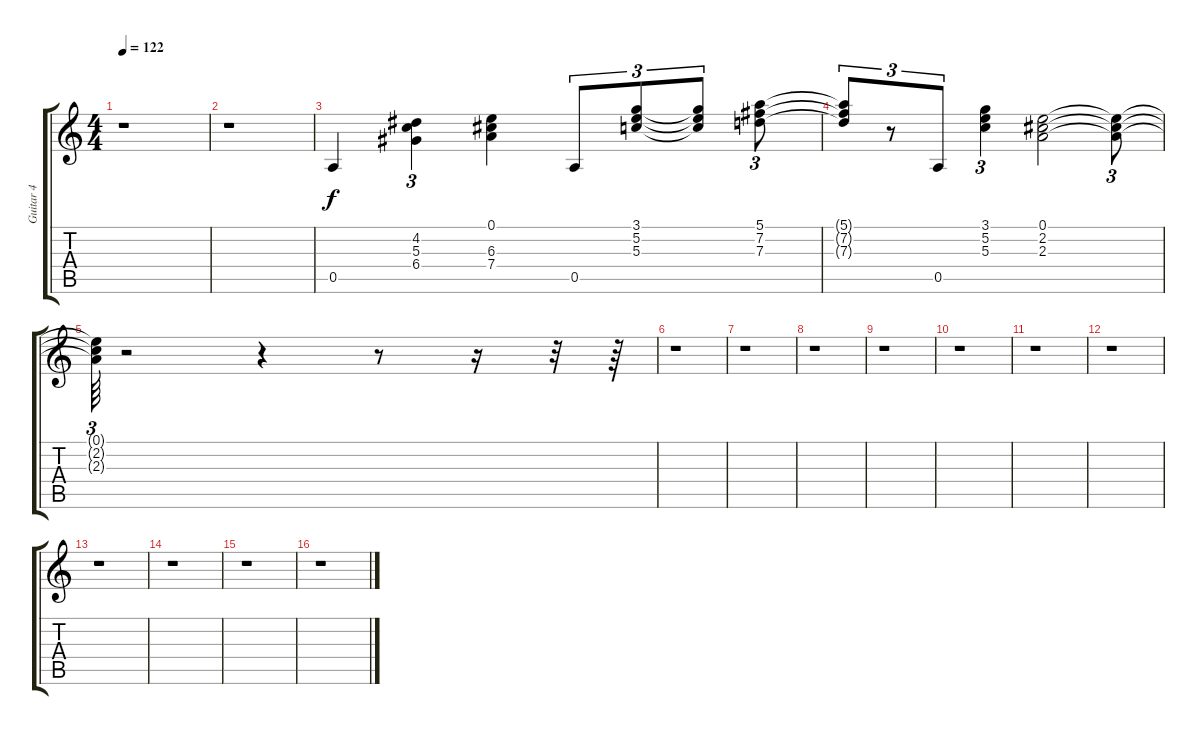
\track ("Guitar 4" "Guitar 4") {instrument distortionguitar}
\staff {score tabs}
\tuning (E4 B3 G3 D3 A2 E2) {hide}
\ts (4 4)
\tempo 122
\clef g2
\ks c
r.1{dy f} |
r.1 |
0.5.4 (4.2 5.3 6.4).4{tu (3 2)} (0.1 6.3 7.4).4 0.5.8{tu (3 2)} (3.1 5.2 5.3).8{tu (3 2)} (3.1{t} 5.2{t} 5.3{t}).8{tu (3 2)} (5.1 7.2 7.3).8{tu (3 2)} |
(5.1{t} 7.2{t} 7.3{t}).8{tu (3 2)} r.8{tu (3 2)} 0.5.8{tu (3 2)} (3.1 5.2 5.3).4{tu (3 2)} (0.1 2.2 2.3).2 (0.1{t} 2.2{t} 2.3{t}).8{tu (3 2)} |
(0.1{t} 2.2{t} 2.3{t}).64{tu (3 2)} r.2 r.4 r.8 r.16 r.32 r.64 |
r.1 |
r.1 |
r.1 |
r.1 |
r.1 |
r.1 |
r.1 |
r.1 |
r.1 |
r.1 |
r.1
